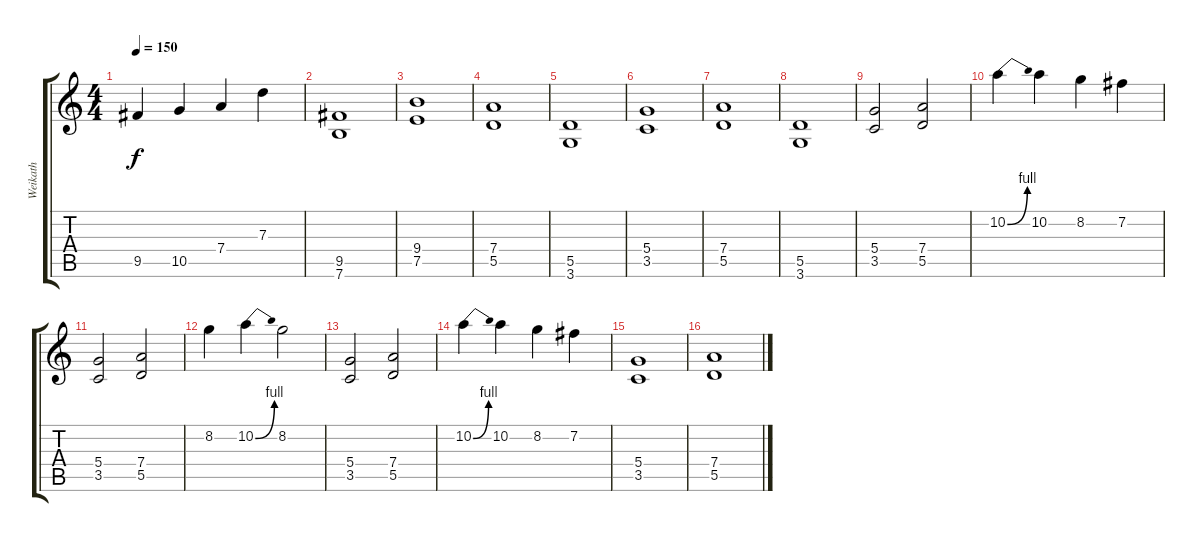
\track ("Weikath" "Weikath") {instrument distortionguitar}
\staff {score tabs}
\tuning (E4 B3 G3 D3 A2 E2) {hide}
\ts (4 4)
\tempo 150
\clef g2
\ks c
9.5.4{dy f} 10.5.4 7.4.4 7.3.4 |
(9.5 7.6).1 |
(9.4 7.5).1 |
(7.4 5.5).1 |
(5.5 3.6).1 |
(5.4 3.5).1 |
(7.4 5.5).1 |
(5.5 3.6).1 |
(5.4 3.5).2 (7.4 5.5).2 |
10.2{be (bend 0 0 60 4)}.4 10.2.4 8.2.4 7.2.4 |
(5.4 3.5).2 (7.4 5.5).2 |
8.2.4 10.2{be (bend 0 0 60 4)}.4 8.2.2 |
(5.4 3.5).2 (7.4 5.5).2 |
10.2{be (bend 0 0 60 4)}.4 10.2.4 8.2.4 7.2.4 |
(5.4 3.5).1 |
(7.4 5.5).1
